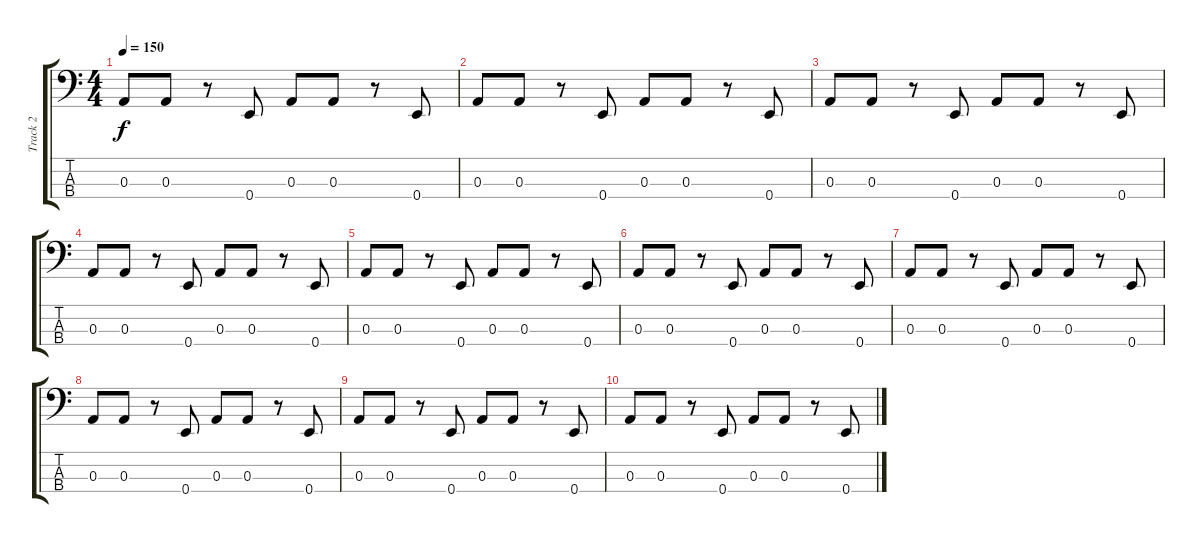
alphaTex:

\track ("Track 2" "Track 2") {instrument electricbassfinger}
\staff {score tabs}
\tuning (G2 D2 A1 E1) {hide}
\ts (4 4)
\tempo 150
\clef f4
\ks c
0.3.8{dy f} 0.3.8 r.8 0.4.8 0.3.8 0.3.8 r.8 0.4.8 |
0.3.8 0.3.8 r.8 0.4.8 0.3.8 0.3.8 r.8 0.4.8 |
0.3.8 0.3.8 r.8 0.4.8 0.3.8 0.3.8 r.8 0.4.8 |
0.3.8 0.3.8 r.8 0.4.8 0.3.8 0.3.8 r.8 0.4.8 |
0.3.8 0.3.8 r.8 0.4.8 0.3.8 0.3.8 r.8 0.4.8 |
0.3.8 0.3.8 r.8 0.4.8 0.3.8 0.3.8 r.8 0.4.8 |
0.3.8 0.3.8 r.8 0.4.8 0.3.8 0.3.8 r.8 0.4.8 |
0.3.8 0.3.8 r.8 0.4.8 0.3.8 0.3.8 r.8 0.4.8 |
0.3.8 0.3.8 r.8 0.4.8 0.3.8 0.3.8 r.8 0.4.8 |
0.3.8 0.3.8 r.8 0.4.8 0.3.8 0.3.8 r.8 0.4.8
